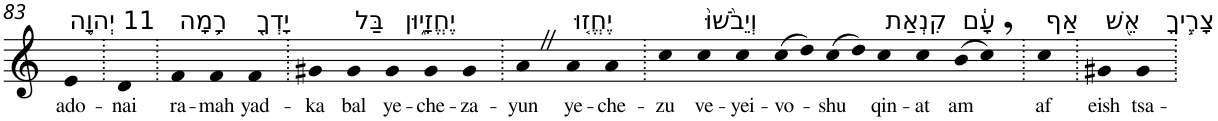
**kern	**text
*part1	*part1
*staff1	*staff1
*I"Piano	*
*I'Pno	*
!!LO:PB:g=z
*clefG2	*
*k[]	*
=83	=83
!LO:TX:a:t=11 יְהוָ֛ה	!
!	!LO:LY:b
4e	ado-
=84.	=84.
!	!LO:LY:b
4d	-nai
=85.	=85.
!LO:TX:a:t=רָ֥מָה	!
!	!LO:LY:b
4f	ra-
!	!LO:LY:b
4f	-mah
!LO:TX:a:t=יָדְךָ֖	!
!	!LO:LY:b
4f	yad-
=86.	=86.
!	!LO:LY:b
4g#X	-ka
!LO:TX:a:t=בַּל	!
!	!LO:LY:b
4g#	bal
!LO:TX:a:t=יֶחֱזָי֑וּן	!
!	!LO:LY:b
4g#	ye-
!	!LO:LY:b
4g#	-che-
!	!LO:LY:b
4g#	-za-
=87.	=87.
!	!LO:LY:b
4aZ	-yun
!LO:TX:a:t=יֶחֱז֤וּ	!
!	!LO:LY:b
4a	ye-
!	!LO:LY:b
4a	-che-
=88.	=88.
!	!LO:LY:b
4cc	-zu
!LO:TX:a:t=וְיֵבֹ֙שׁוּ֙	!
!	!LO:LY:b
4cc	ve-
!	!LO:LY:b
4cc	-yei-
!	!LO:LY:b
(8cc	-vo-
8dd)	.
!	!LO:LY:b
(8cc	-shu
8dd)	.
!LO:TX:a:t=קִנְאַת	!
!	!LO:LY:b
4cc	qin-
!	!LO:LY:b
4cc	-at
!LO:TX:a:t=עָ֔ם	!
!	!LO:LY:b
(8b	am
8cc,)	.
=89.	=89.
!LO:TX:a:t=אַף	!
!	!LO:LY:b
4cc	af
=90.	=90.
!LO:TX:a:t=אֵ֖שׁ	!
!	!LO:LY:b
4g#X	eish
!LO:TX:a:t=צָרֶ֥יךָ	!
!	!LO:LY:b
4g#	tsa-
=.	=.
*-	*-
